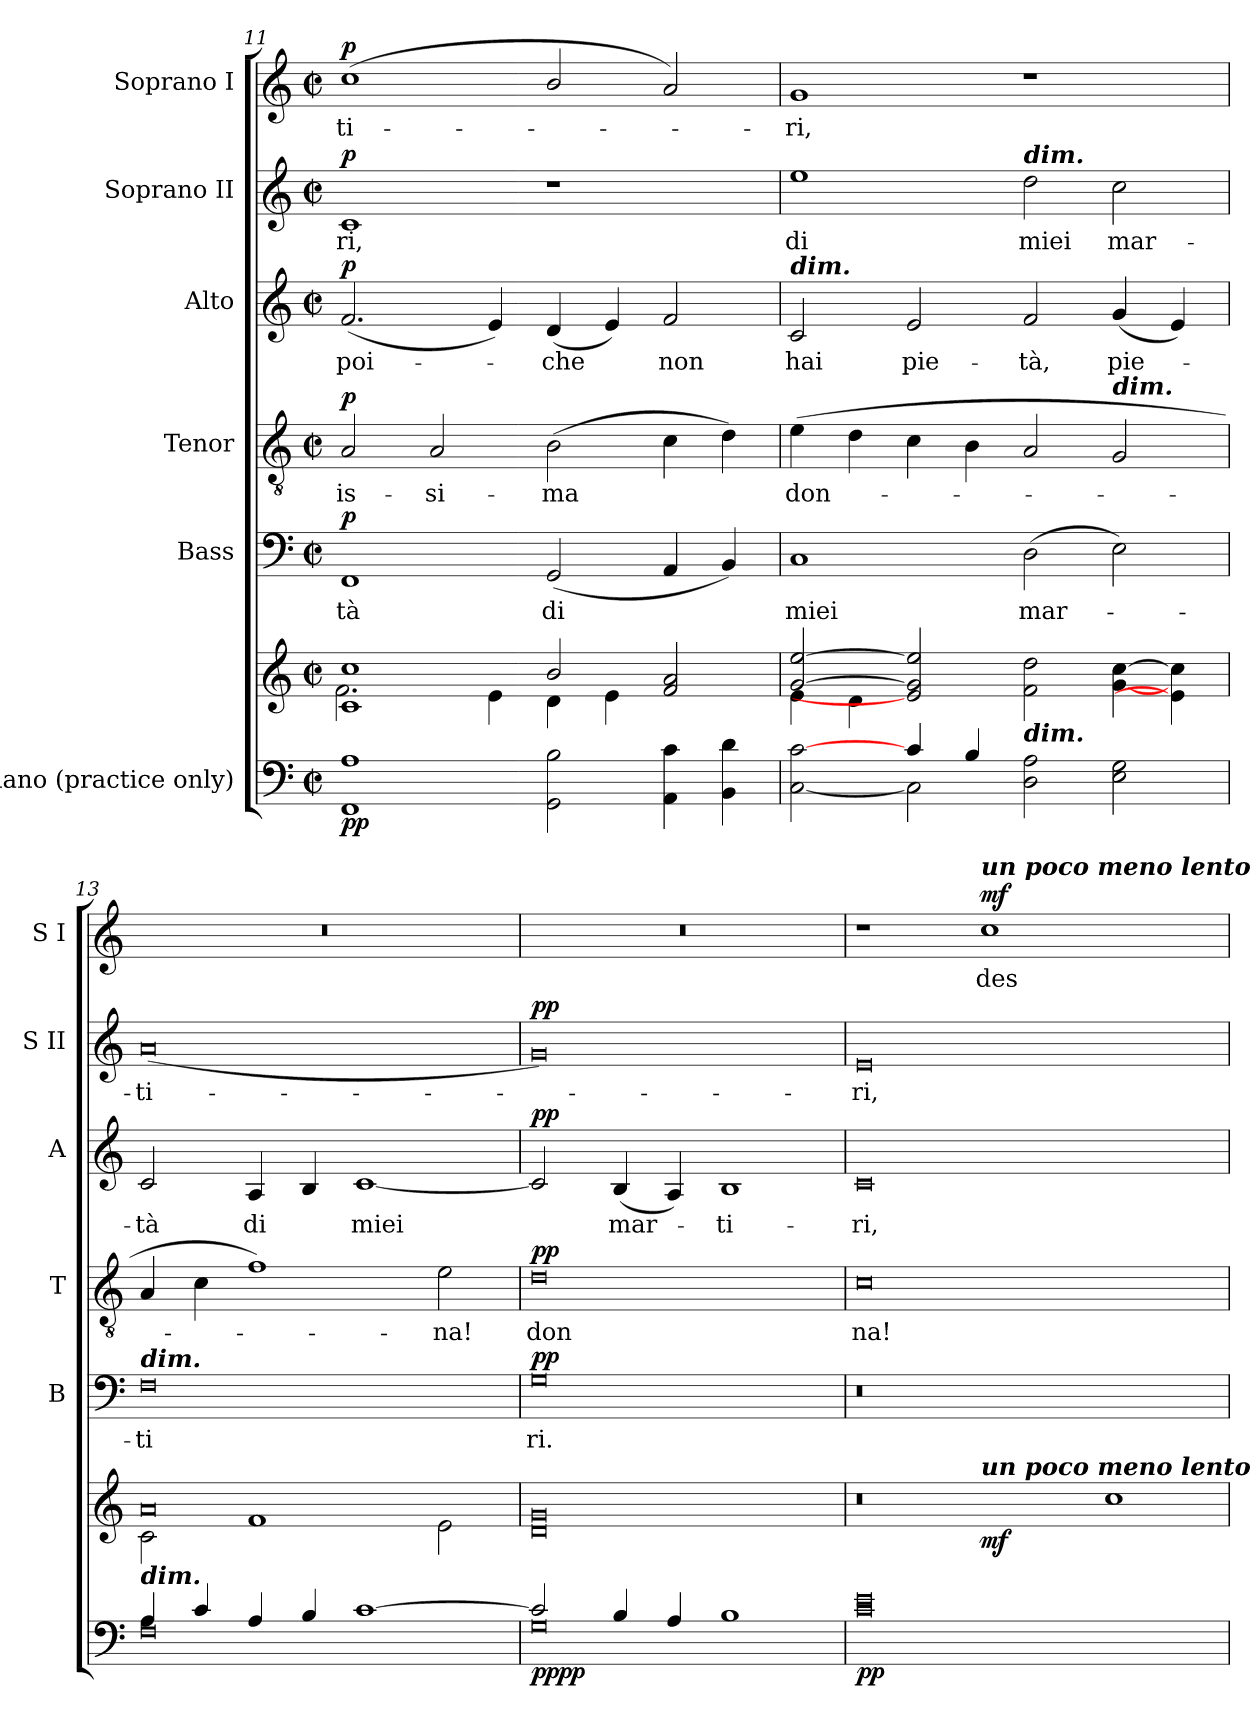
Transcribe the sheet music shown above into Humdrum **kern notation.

**kern	**kern	**dynam	**kern	**text	**dynam	**kern	**text	**dynam	**kern	**text	**dynam	**kern	**text	**dynam	**kern	**text	**dynam
*part6	*part6	*part6	*part5	*part5	*part5	*part4	*part4	*part4	*part3	*part3	*part3	*part2	*part2	*part2	*part1	*part1	*part1
*staff7	*staff6	*staff6/7	*staff5	*staff5	*staff5	*staff4	*staff4	*staff4	*staff3	*staff3	*staff3	*staff2	*staff2	*staff2	*staff1	*staff1	*staff1
*I"Piano (practice only)	*	*	*I"Bass	*	*	*I"Tenor	*	*	*I"Alto	*	*	*I"Soprano II	*	*	*I"Soprano I	*	*
*	*	*	*I'B	*	*	*I'T	*	*	*I'A	*	*	*I'S II	*	*	*I'S I	*	*
!!LO:LB:g=z
*clefF4	*clefG2	*	*clefF4	*	*	*clefGv2	*	*	*clefG2	*	*	*clefG2	*	*	*clefG2	*	*
*k[]	*k[]	*	*k[]	*	*	*k[]	*	*	*k[]	*	*	*k[]	*	*	*k[]	*	*
*C:	*C:	*	*C:	*	*	*C:	*	*	*C:	*	*	*C:	*	*	*C:	*	*
*M4/2	*M4/2	*	*M4/2	*	*	*M4/2	*	*	*M4/2	*	*	*M4/2	*	*	*M4/2	*	*
*met(c|)	*met(c|)	*	*met(c|)	*	*	*met(c|)	*	*	*met(c|)	*	*	*met(c|)	*	*	*met(c|)	*	*
=11	=11	=11	=11	=11	=11	=11	=11	=11	=11	=11	=11	=11	=11	=11	=11	=11	=11
*^	*^	*	*	*	*	*	*	*	*	*	*	*	*	*	*	*	*
!	!	!	!	!LO:DY:b=2	!	!LO:LY:b	!	!	!LO:LY:b	!	!	!LO:LY:b	!	!	!LO:LY:b	!	!	!LO:LY:b	!
!	!	!	!	!LO:DY:n=1:b	!	!	!LO:DY:b	!	!	!LO:DY:b	!	!	!LO:DY:b	!	!	!LO:DY:b	!	!	!LO:DY:b
0ryy	1FF\ 1A\	1c/ 1cc/	2.f\	p p	1FF	tà	p	2A	is-	p	(<2.f	poi-	p	1c	-ri,	p	(<1cc	ti-	p
!	!	!	!	!	!	!	!	!	!LO:LY:b	!	!	!	!	!	!	!	!	!	!
.	.	.	.	.	.	.	.	2A	-si-	.	.	.	.	.	.	.	.	.	.
.	.	.	4e\	.	.	.	.	.	.	.	4e)	.	.	.	.	.	.	.	.
!	!	!	!	!	!	!LO:LY:b	!	!	!LO:LY:b	!	!	!LO:LY:b	!	!	!	!	!	!	!
.	2GG\ 2B\	2b/	4d\	.	(<2GG	di	.	(>2B	-ma	.	(<4d	che	.	1r	.	.	2b/	.	.
.	.	.	4e\	.	.	.	.	.	.	.	4e)	.	.	.	.	.	.	.	.
!	!	!	!	!	!	!	!	!	!	!	!	!LO:LY:b	!	!	!	!	!	!	!
.	4AA\ 4c\	2f/ 2a/	2ryy	.	4AA	.	.	4c	.	.	2f	non	.	.	.	.	2a)	.	.
.	4BB\ 4d\	.	.	.	4BB)	.	.	4d)	.	.	.	.	.	.	.	.	.	.	.
=12	=12	=12	=12	=12	=12	=12	=12	=12	=12	=12	=12	=12	=12	=12	=12	=12	=12	=12	=12
!	!	!	!	!	!	!	!	!	!	!	!LO:TX:a:Bi:t=dim.	!	!	!	!	!	!	!	!
!	!	!	!	!	!	!LO:LY:b	!	!	!LO:LY:b	!	!	!LO:LY:b	!	!	!LO:LY:b	!	!	!LO:LY:b	!
2ryy	[2C\ [2c\	[2g/ [2ee/	4e\	.	1C	miei	.	(>4e	don-	.	2c	hai	.	1ee	di	.	1g	ri,	.
.	.	.	4d\	.	.	.	.	4d	.	.	.	.	.	.	.	.	.	.	.
!	!	!	!	!	!	!	!	!	!	!	!	!LO:LY:b	!	!	!	!	!	!	!
4c/	2C\]	2e/] 2g/] 2ee/]	2ryy	.	.	.	.	4c	.	.	2e	pie-	.	.	.	.	.	.	.
4B/	.	.	.	.	.	.	.	4B	.	.	.	.	.	.	.	.	.	.	.
!	!	!	!	!	!	!	!	!	!	!	!	!	!	!LO:TX:a:Bi:t=dim.	!	!	!	!	!
!	!	!LO:TX:b:Bi:t=dim.	!	!	!	!	!	!	!	!	!	!	!	!	!	!	!	!	!
!	!	!	!	!	!	!LO:LY:b	!	!	!	!	!	!LO:LY:b	!	!	!LO:LY:b	!	!	!	!
1ryy	2D\ 2A\	1ryy	2f\ 2dd\	.	(>2D	mar-	.	2A	.	.	2f	-tà,	.	2dd	miei	.	1r	.	.
!	!	!	!	!	!	!	!	!LO:TX:a:Bi:t=dim.	!	!	!	!	!	!	!	!	!	!	!
!	!	!	!	!	!	!	!	!	!	!	!	!LO:LY:b	!	!	!LO:LY:b	!	!	!	!
.	2E\ 2G\	.	[4g\ [4cc\	.	2E)	.	.	2G	.	.	(<4g	pie-	.	2cc	mar-	.	.	.	.
.	.	.	4e\] 4cc\]	.	.	.	.	.	.	.	4e)	.	.	.	.	.	.	.	.
=13	=13	=13	=13	=13	=13	=13	=13	=13	=13	=13	=13	=13	=13	=13	=13	=13	=13	=13	=13
!	!	!	!	!	!LO:TX:a:Bi:t=dim.	!	!	!	!	!	!	!	!	!	!	!	!	!	!
!LO:TX:a:Bi:t=dim.	!	!	!	!	!	!	!	!	!	!	!	!	!	!	!	!	!	!	!
!	!	!	!	!	!	!LO:LY:b	!	!	!	!	!	!LO:LY:b	!	!	!LO:LY:b	!	!	!	!
4A/	0F\	0a/	2c\	.	0F	ti	.	4A	.	.	2c	-tà	.	(<0a	-ti-	.	0r	.	.
4c/	.	.	.	.	.	.	.	4c	.	.	.	.	.	.	.	.	.	.	.
!	!	!	!	!	!	!	!	!	!	!	!	!LO:LY:b	!	!	!	!	!	!	!
4A/	.	.	1f\	.	.	.	.	1f)	.	.	4A	di	.	.	.	.	.	.	.
4B/	.	.	.	.	.	.	.	.	.	.	4B	.	.	.	.	.	.	.	.
!	!	!	!	!	!	!	!	!	!	!	!	!LO:LY:b	!	!	!	!	!	!	!
[1c/	.	.	.	.	.	.	.	.	.	.	[1c	miei	.	.	.	.	.	.	.
!	!	!	!	!	!	!	!	!	!LO:LY:b	!	!	!	!	!	!	!	!	!	!
.	.	.	2e\	.	.	.	.	2e	na!	.	.	.	.	.	.	.	.	.	.
=14	=14	=14	=14	=14	=14	=14	=14	=14	=14	=14	=14	=14	=14	=14	=14	=14	=14	=14	=14
!	!	!	!	!LO:DY:b=2	!	!LO:LY:b	!	!	!LO:LY:b	!	!	!	!	!	!	!	!	!	!
!	!	!	!	!LO:DY:n=1:b	!	!	!LO:DY:b	!	!	!LO:DY:b	!	!	!LO:DY:b	!	!	!LO:DY:b	!	!	!
2c/]	0G\	0d/ 0g/	0ryy	pp pp	0G	ri.	pp	0d	don	pp	2c]	.	pp	0g)	.	pp	0r	.	.
!	!	!	!	!	!	!	!	!	!	!	!	!LO:LY:b	!	!	!	!	!	!	!
4B/	.	.	.	.	.	.	.	.	.	.	(<4B	mar-	.	.	.	.	.	.	.
4A/	.	.	.	.	.	.	.	.	.	.	4A)	.	.	.	.	.	.	.	.
!	!	!	!	!	!	!	!	!	!	!	!	!LO:LY:b	!	!	!	!	!	!	!
1B/	.	.	.	.	.	.	.	.	.	.	1B	ti-	.	.	.	.	.	.	.
=15	=15	=15	=15	=15	=15	=15	=15	=15	=15	=15	=15	=15	=15	=15	=15	=15	=15	=15	=15
!	!	!	!	!LO:DY:b=2	!	!	!	!	!LO:LY:b	!	!	!LO:LY:b	!	!	!LO:LY:b	!	!	!	!
*	*	*	*^	*	*	*	*	*	*	*	*	*	*	*	*	*	*	*	*
0c/ 0e/	0ryy	0r	0ryy	1ryy	pp	0r	.	.	0c	na!	.	0c	-ri,	.	0e	ri,	.	1r	.	.
!	!	!	!	!	!	!	!	!	!	!	!	!	!	!	!	!	!	!LO:TX:a:Bi:t=un poco meno lento	!	!
!	!	!	!	!LO:TX:a:Bi:t=un poco meno lento	!	!	!	!	!	!	!	!	!	!	!	!	!	!	!	!
!	!	!	!	!	!LO:DY:b	!	!	!	!	!	!	!	!	!	!	!	!	!	!LO:LY:b	!LO:DY:b
.	.	.	.	0ryy	mf	.	.	.	.	.	.	.	.	.	.	.	.	1cc	des-	mf
1ryy	1ryy	1cc/	1ryy	.	.	1ryy	.	.	1ryy	.	.	1ryy	.	.	1ryy	.	.	1ryy	.	.
*v	*v	*	*	*	*	*	*	*	*	*	*	*	*	*	*	*	*	*	*	*
*	*v	*v	*v	*	*	*	*	*	*	*	*	*	*	*	*	*	*	*	*
=	=	=	=	=	=	=	=	=	=	=	=	=	=	=	=	=	=
*-	*-	*-	*-	*-	*-	*-	*-	*-	*-	*-	*-	*-	*-	*-	*-	*-	*-
